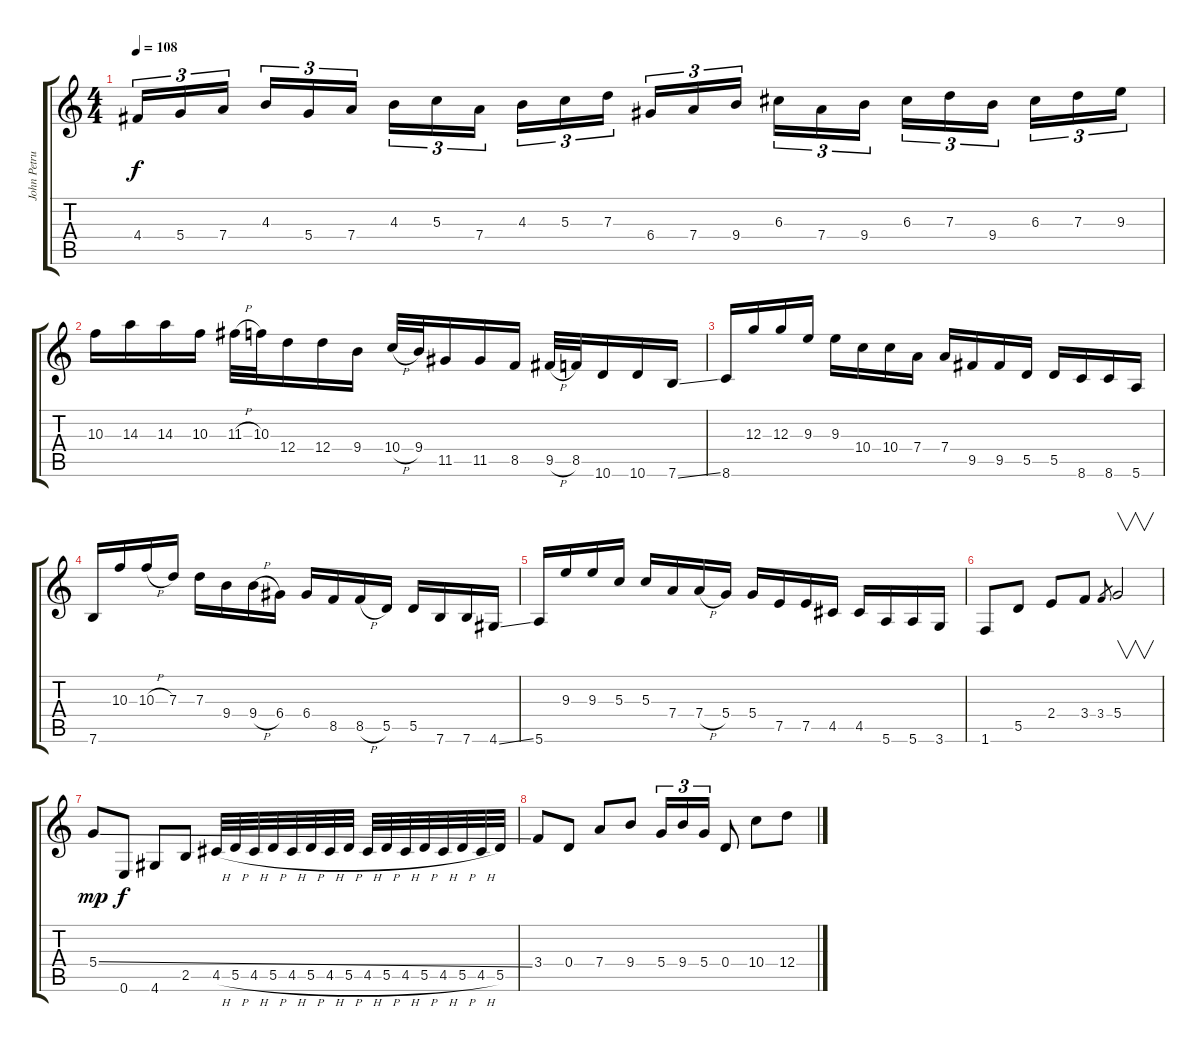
\track ("John Petrucci - 6 Strings Guitar" "John Petru") {instrument distortionguitar}
\staff {score tabs}
\tuning (E4 B3 G3 D3 A2 E2) {hide}
\ts (4 4)
\tempo 108
\clef g2
\ks c
4.4.16{tu (3 2) dy f} 5.4.16{tu (3 2)} 7.4.16{tu (3 2)} 4.3.16{tu (3 2)} 5.4.16{tu (3 2)} 7.4.16{tu (3 2)} 4.3.16{tu (3 2)} 5.3.16{tu (3 2)} 7.4.16{tu (3 2)} 4.3.16{tu (3 2)} 5.3.16{tu (3 2)} 7.3.16{tu (3 2)} 6.4.16{tu (3 2)} 7.4.16{tu (3 2)} 9.4.16{tu (3 2)} 6.3.16{tu (3 2)} 7.4.16{tu (3 2)} 9.4.16{tu (3 2)} 6.3.16{tu (3 2)} 7.3.16{tu (3 2)} 9.4.16{tu (3 2)} 6.3.16{tu (3 2)} 7.3.16{tu (3 2)} 9.3.16{tu (3 2)} |
10.3.16 14.3.16 14.3.16 10.3.16 11.3{h}.32 10.3.32 12.4.16 12.4.16 9.4.16 10.4{h}.32 9.4.32 11.5.16 11.5.16 8.5.16 9.5{h}.32 8.5.32 10.6.16 10.6.16 7.6{ss}.16 |
8.6.16 12.3.16 12.3.16 9.3.16 9.3.16 10.4.16 10.4.16 7.4.16 7.4.16 9.5.16 9.5.16 5.5.16 5.5.16 8.6.16 8.6.16 5.6.16 |
7.6.16 10.3.16 10.3{h}.16 7.3.16 7.3.16 9.4.16 9.4{h}.16 6.4.16 6.4.16 8.5.16 8.5{h}.16 5.5.16 5.5.16 7.6.16 7.6.16 4.6{ss}.16 |
5.6.16 9.3.16 9.3.16 5.3.16 5.3.16 7.4.16 7.4{h}.16 5.4.16 5.4.16 7.5.16 7.5.16 4.5.16 4.5.16 5.6.16 5.6.16 3.6.16 |
1.6.8 5.5.8 2.4.8 3.4.8 3.4.8{gr} 5.4.2{v} |
5.4{ss}.8{dy mp} 0.6.8{dy f} 4.6.8 2.5.8 4.5{h}.32 5.5{h}.32 4.5{h}.32 5.5{h}.32 4.5{h}.32 5.5{h}.32 4.5{h}.32 5.5{h}.32 4.5{h}.32 5.5{h}.32 4.5{h}.32 5.5{h}.32 4.5{h}.32 5.5{h}.32 4.5{h}.32 5.5.32 |
3.4.8 0.4.8 7.4.8 9.4.8 5.4.16{tu (3 2)} 9.4.16{tu (3 2)} 5.4.16{tu (3 2)} 0.4.8 10.4.8 12.4.8
